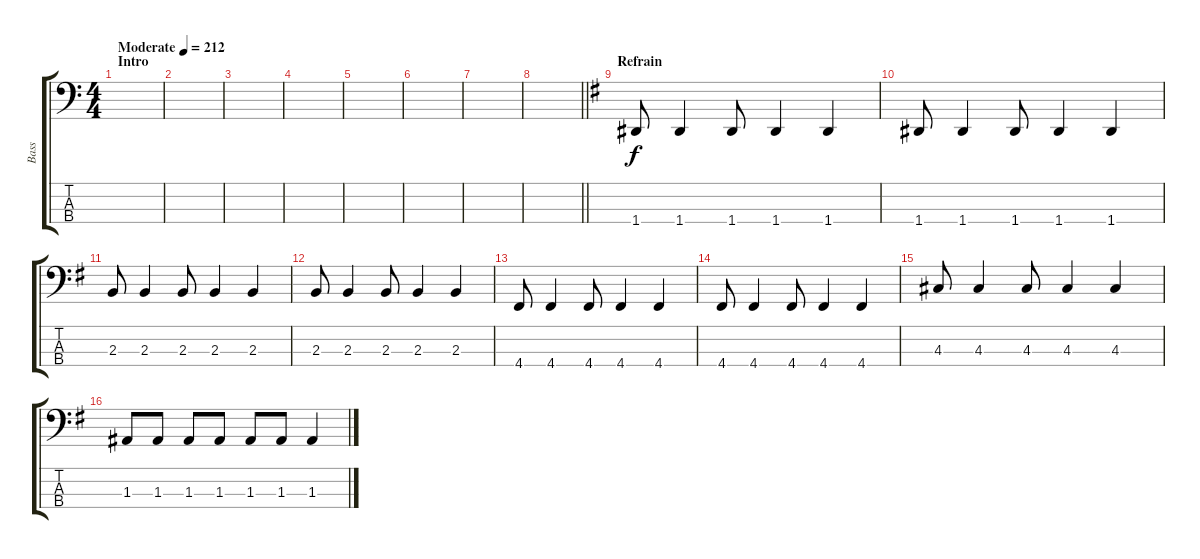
\track ("Bass" "Bass") {instrument electricbassfinger}
\staff {score tabs}
\tuning (G2 D2 A1 D1) {hide}
\ts (4 4)
\section ("" "Intro")
\tempo (212 "Moderate")
\clef f4
\ks c
|
|
|
|
|
|
|
\barLineRight lightlight
|
\section ("" "Refrain")
\ks eminor
1.4.8 1.4.4 1.4.8 1.4.4 1.4.4 |
1.4.8 1.4.4 1.4.8 1.4.4 1.4.4 |
2.3.8 2.3.4 2.3.8 2.3.4 2.3.4 |
2.3.8 2.3.4 2.3.8 2.3.4 2.3.4 |
4.4.8 4.4.4 4.4.8 4.4.4 4.4.4 |
4.4.8 4.4.4 4.4.8 4.4.4 4.4.4 |
4.3.8 4.3.4 4.3.8 4.3.4 4.3.4 |
1.3.8 1.3.8 1.3.8 1.3.8 1.3.8 1.3.8 1.3.4
